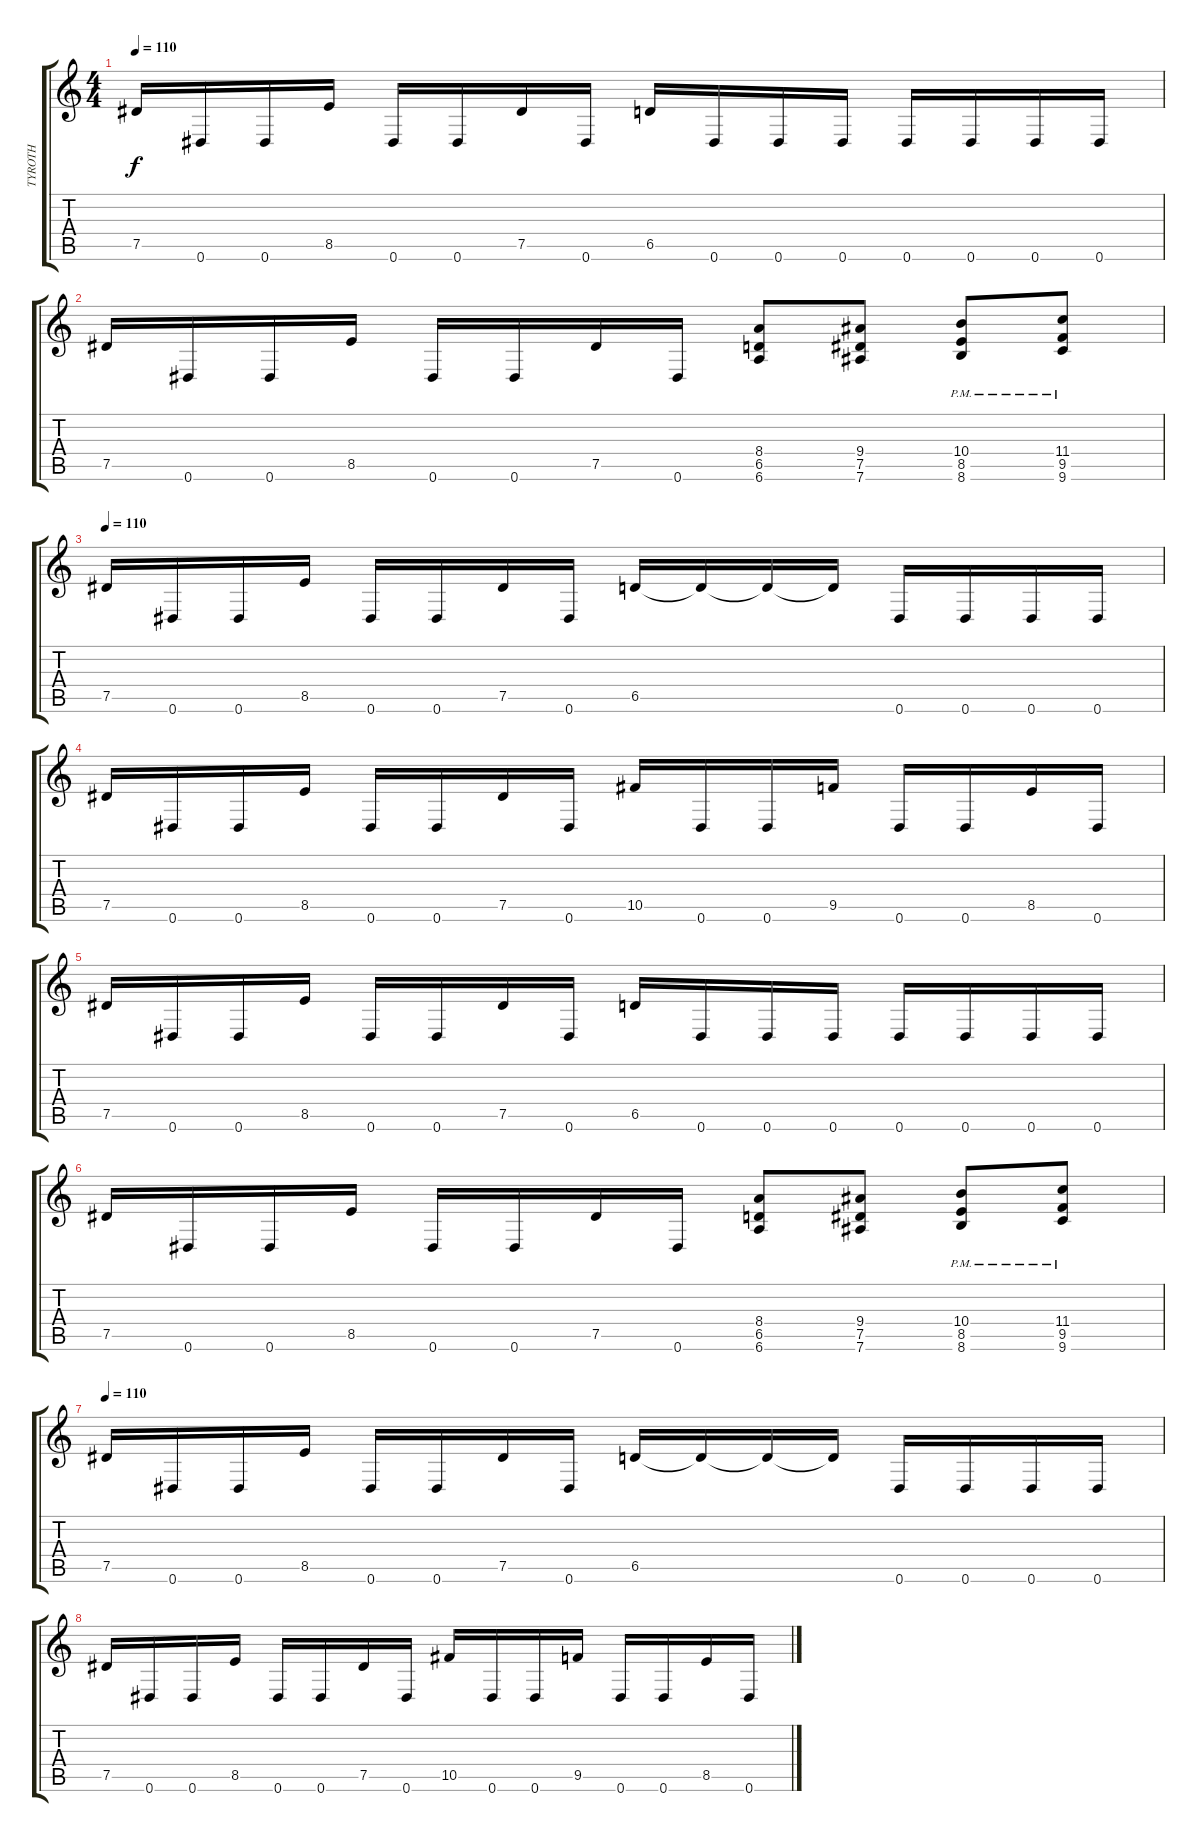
\track ("TYROTH" "TYROTH") {instrument acousticguitarnylon}
\staff {score tabs}
\tuning (Eb4 Bb3 Gb3 Db3 Ab2 Eb2) {hide}
\ts (4 4)
\tempo 110
\clef g2
\ks c
7.5.16{dy f instrument distortionguitar} 0.6.16 0.6.16 8.5.16 0.6.16 0.6.16 7.5.16 0.6.16 6.5.16 0.6.16 0.6.16 0.6.16 0.6.16 0.6.16 0.6.16 0.6.16 |
7.5.16 0.6.16 0.6.16 8.5.16 0.6.16 0.6.16 7.5.16 0.6.16 (8.4 6.5 6.6).8 (9.4 7.5 7.6).8 (10.4{pm} 8.5{pm} 8.6{pm}).8 (11.4{pm} 9.5{pm} 9.6{pm}).8 |
\tempo 110
7.5.16{instrument distortionguitar} 0.6.16 0.6.16 8.5.16 0.6.16 0.6.16 7.5.16 0.6.16 6.5.16 6.5{t}.16 6.5{t}.16 6.5{t}.16 0.6.16 0.6.16 0.6.16 0.6.16 |
7.5.16 0.6.16 0.6.16 8.5.16 0.6.16 0.6.16 7.5.16 0.6.16 10.5.16 0.6.16 0.6.16 9.5.16 0.6.16 0.6.16 8.5.16 0.6.16 |
7.5.16{instrument distortionguitar} 0.6.16 0.6.16 8.5.16 0.6.16 0.6.16 7.5.16 0.6.16 6.5.16 0.6.16 0.6.16 0.6.16 0.6.16 0.6.16 0.6.16 0.6.16 |
7.5.16 0.6.16 0.6.16 8.5.16 0.6.16 0.6.16 7.5.16 0.6.16 (8.4 6.5 6.6).8 (9.4 7.5 7.6).8 (10.4{pm} 8.5{pm} 8.6{pm}).8 (11.4{pm} 9.5{pm} 9.6{pm}).8 |
\tempo 110
7.5.16{instrument distortionguitar} 0.6.16 0.6.16 8.5.16 0.6.16 0.6.16 7.5.16 0.6.16 6.5.16 6.5{t}.16 6.5{t}.16 6.5{t}.16 0.6.16 0.6.16 0.6.16 0.6.16 |
7.5.16 0.6.16 0.6.16 8.5.16 0.6.16 0.6.16 7.5.16 0.6.16 10.5.16 0.6.16 0.6.16 9.5.16 0.6.16 0.6.16 8.5.16 0.6.16
